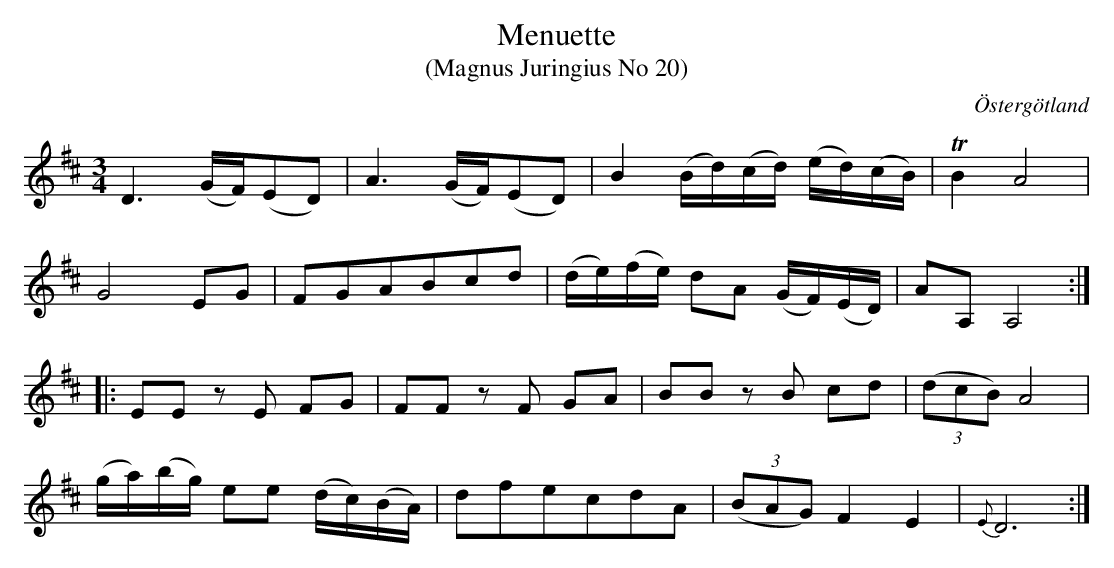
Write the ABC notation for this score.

X:1
T:Menuette
T:(Magnus Juringius No 20)
O:Östergötland
M:3/4
L:1/8
K:D
V:1
D3 (G/2F/2)(ED) | A3 (G/2F/2)(ED) | B2 (B/2d/2)(c/2d/2) (e/2d/2)(c/2B/2) | TB2 A4 |
G4 EG | FGABcd | (d/2e/2)(f/2e/2) dA (G/2F/2)(E/2D/2) | AA, A,4 ::
EE z E FG | FF z F GA | BB z B cd | ((3dcB) A4 |
(g/2a/2)(b/2g/2) ee (d/2c/2)(B/2A/2) | dfecdA | ((3BAG) F2 E2 | {E}D6 :|
